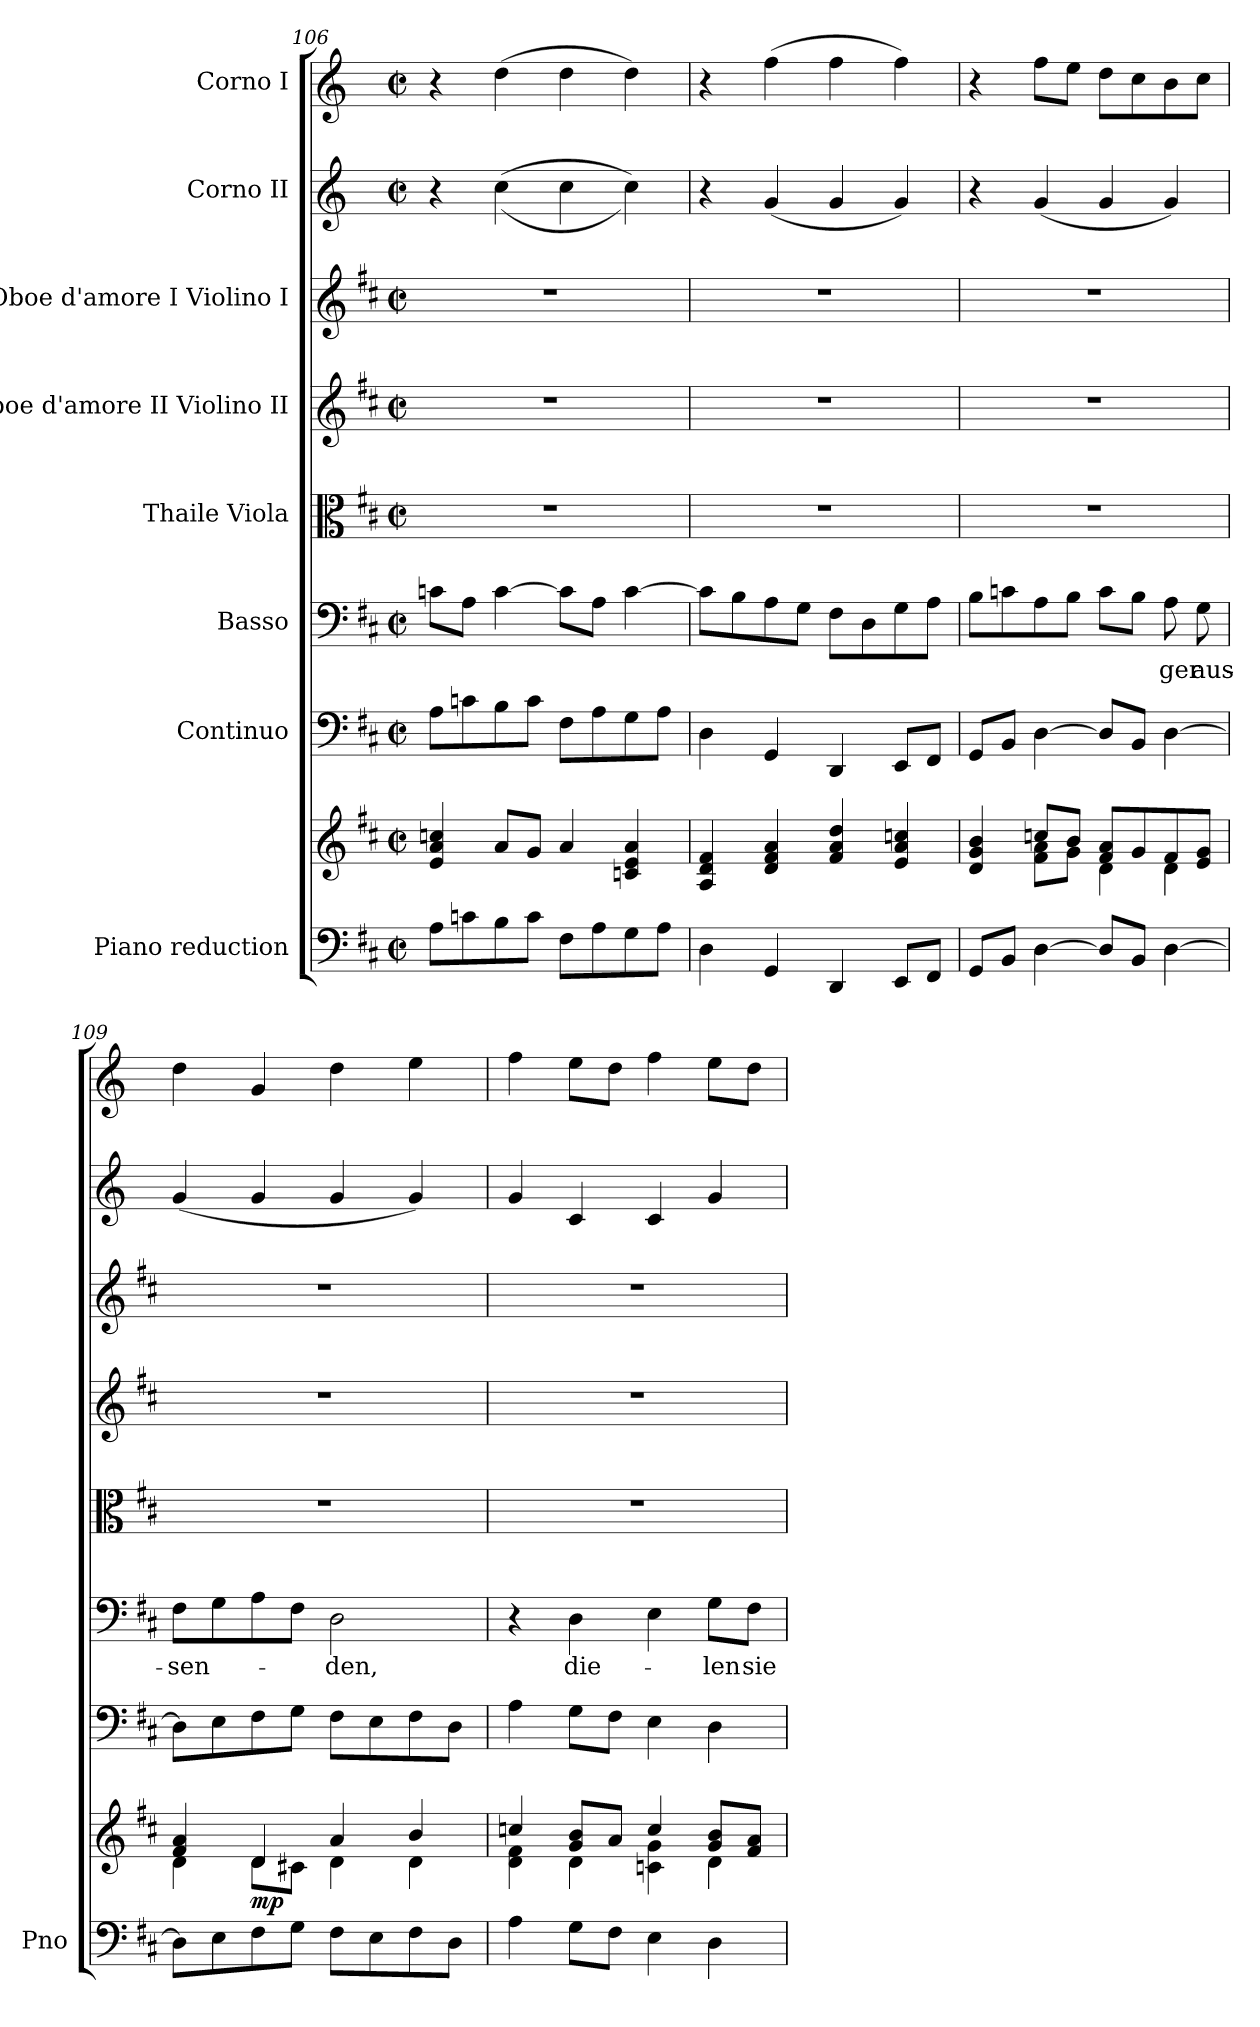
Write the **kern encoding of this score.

**kern	**kern	**dynam	**kern	**kern	**text	**kern	**kern	**kern	**kern	**kern
*part8	*part8	*part8	*part7	*part6	*part6	*part5	*part4	*part3	*part2	*part1
*staff9	*staff8	*staff8/9	*staff7	*staff6	*staff6	*staff5	*staff4	*staff3	*staff2	*staff1
*I"Piano reduction	*	*	*I"Continuo	*I"Basso	*	*I"Thaile Viola	*I"Oboe d'amore II Violino II	*I"Oboe d'amore I Violino I	*I"Corno II	*I"Corno I
*I'Pno	*	*	*	*	*	*	*	*	*	*
*clefF4	*clefG2	*	*clefF4	*clefF4	*	*clefC3	*clefG2	*clefG2	*clefG2	*clefG2
*	*	*	*	*	*	*	*	*	*ITrd3c5	*ITrd3c5
*k[f#c#]	*k[f#c#]	*	*k[f#c#]	*k[f#c#]	*	*k[f#c#]	*k[f#c#]	*k[f#c#]	*k[f#]	*k[f#]
*M2/2	*M2/2	*	*M2/2	*M2/2	*	*M2/2	*M2/2	*M2/2	*M2/2	*M2/2
*met(c|)	*met(c|)	*	*met(c|)	*met(c|)	*	*met(c|)	*met(c|)	*met(c|)	*met(c|)	*met(c|)
=106	=106	=106	=106	=106	=106	=106	=106	=106	=106	=106
8A\L	4e/ 4a/ 4ccn/	.	8A\L	8cn\L	.	1r	1r	1r	4r	4r
8cn\	.	.	8cn\	8A\J	.	.	.	.	.	.
8B\	8a/L	.	8B\	[4c\	.	.	.	.	(>(>4g\	(>4a\
8c\J	8g/J	.	8c\J	.	.	.	.	.	.	.
8F#\L	4a/	.	8F#\L	8c\L]	.	.	.	.	4g\	4a\
8A\	.	.	8A\	8A\J	.	.	.	.	.	.
8G\	4cn/ 4e/ 4a/	.	8G\	[4c\	.	.	.	.	4g\))	4a\)
8A\J	.	.	8A\J	.	.	.	.	.	.	.
!!LO:PB:g=z
=107	=107	=107	=107	=107	=107	=107	=107	=107	=107	=107
4D\	4A/ 4d/ 4f#/	.	4D\	8c\L]	.	1r	1r	1r	4r	4r
.	.	.	.	8B\	.	.	.	.	.	.
4GG/	4d/ 4f#/ 4a/	.	4GG/	8A\	.	.	.	.	(<4d/	(>4cc\
.	.	.	.	8G\J	.	.	.	.	.	.
4DD/	4f#/ 4a/ 4dd/	.	4DD/	8F#\L	.	.	.	.	4d/	4cc\
.	.	.	.	8D\	.	.	.	.	.	.
8EE/L	4e/ 4a/ 4ccn/	.	8EE/L	8G\	.	.	.	.	4d/)	4cc\)
8FF#/J	.	.	8FF#/J	8A\J	.	.	.	.	.	.
=108	=108	=108	=108	=108	=108	=108	=108	=108	=108	=108
*	*^	*	*	*	*	*	*	*	*	*
8GG/L	4d/ 4g/ 4b/	4ryy	.	8GG/L	8B\L	.	1r	1r	1r	4r	4r
8BB/J	.	.	.	8BB/J	8cn\	.	.	.	.	.	.
[4D\	8ccn/L	8f#\ 8a\L	.	[4D\	8A\	.	.	.	.	(<4d/	8cc\L
.	8b/J	8g\J	.	.	8B\J	.	.	.	.	.	8b\J
8D/L]	8f#/ 8a/L	4d\	.	8D/L]	8c\L	.	.	.	.	4d/	8a\L
8BB/J	8g/	.	.	8BB/J	8B\J	.	.	.	.	.	8g\
!	!	!	!	!	!	!LO:LY:b	!	!	!	!	!
[4D\	8f#/	4d\	.	[4D\	8A\	ger	.	.	.	4d/)	8f#\
!	!	!	!	!	!	!LO:LY:b	!	!	!	!	!
.	8e/ 8g/J	.	.	.	8G\	aus-	.	.	.	.	8g\J
=109	=109	=109	=109	=109	=109	=109	=109	=109	=109	=109	=109
!	!	!	!	!	!	!LO:LY:b	!	!	!	!	!
8D\L]	4f#/ 4a/	4d\	.	8D\L]	8F#\L	-sen-	1r	1r	1r	(<4d/	4a\
8E\	.	.	.	8E\	8G\	.	.	.	.	.	.
!	!	!	!LO:DY:b	!	!	!	!	!	!	!	!
8F#\	4d/	8d\L	mp	8F#\	8A\	.	.	.	.	4d/	4d/
8G\J	.	8c#X\J	.	8G\J	8F#\J	.	.	.	.	.	.
!	!	!	!	!	!	!LO:LY:b	!	!	!	!	!
8F#\L	4a/	4d\	.	8F#\L	2D\	-den,	.	.	.	4d/	4a\
8E\	.	.	.	8E\	.	.	.	.	.	.	.
8F#\	4b/	4d\	.	8F#\	.	.	.	.	.	4d/)	4b\
8D\J	.	.	.	8D\J	.	.	.	.	.	.	.
=110	=110	=110	=110	=110	=110	=110	=110	=110	=110	=110	=110
4A\	4ccn/	4d\ 4f#\	.	4A\	4r	.	1r	1r	1r	4d/	4cc\
!	!	!	!	!	!	!LO:LY:b	!	!	!	!	!
8G\L	8g/ 8b/L	4d\	.	8G\L	4D\	die-	.	.	.	4G/	8b\L
8F#\J	8a/J	.	.	8F#\J	.	.	.	.	.	.	8a\J
4E\	4cc/	4cn\ 4g\	.	4E\	4E\	.	.	.	.	4G/	4cc\
!	!	!	!	!	!	!LO:LY:b	!	!	!	!	!
4D\	8g/ 8b/L	4d\	.	4D\	8G\L	-len	.	.	.	4d/	8b\L
!	!	!	!	!	!	!LO:LY:b	!	!	!	!	!
.	8f#/ 8a/J	.	.	.	8F#\J	sie	.	.	.	.	8a\J
*	*v	*v	*	*	*	*	*	*	*	*	*
=	=	=	=	=	=	=	=	=	=	=
*-	*-	*-	*-	*-	*-	*-	*-	*-	*-	*-
